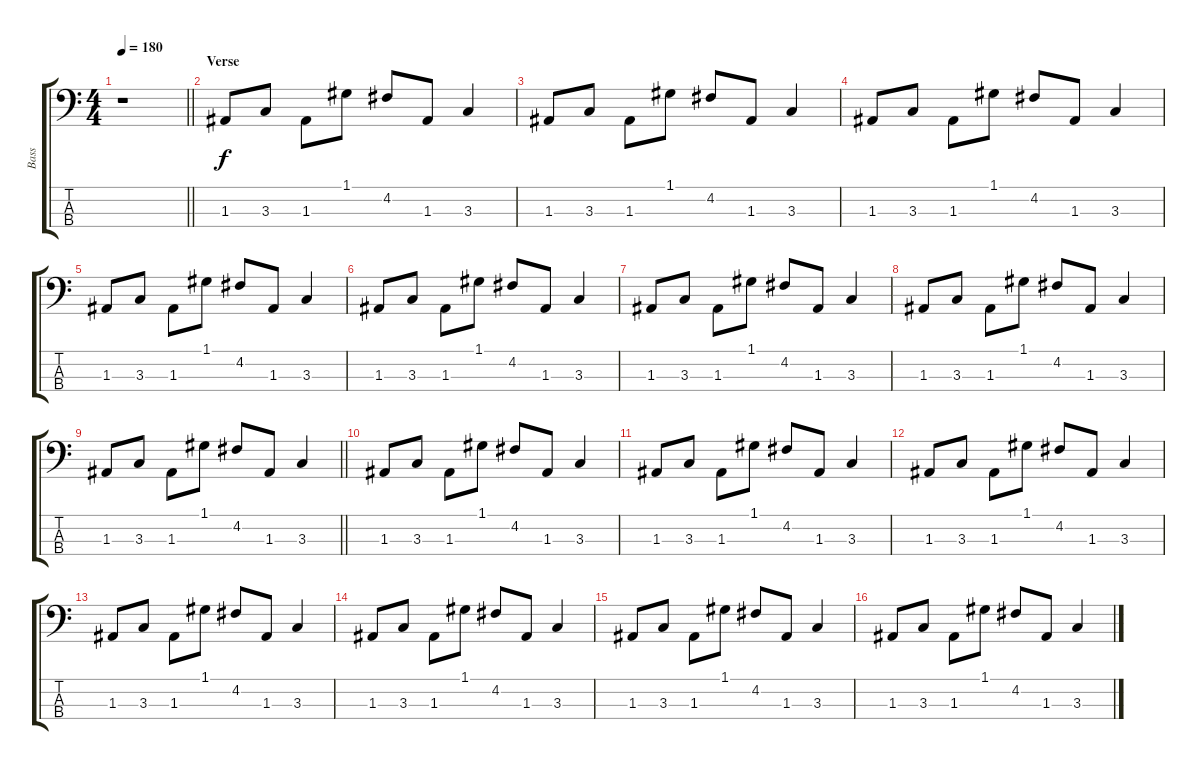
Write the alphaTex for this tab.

\track ("Bass" "Bass") {instrument electricbassfinger}
\staff {score tabs}
\tuning (G2 D2 A1 E1) {hide}
\ts (4 4)
\tempo 180
\clef f4
\barLineRight lightlight
\ks c
r.1{dy f} |
\section ("" "Verse")
1.3.8 3.3.8 1.3.8 1.1.8 4.2.8 1.3.8 3.3.4 |
1.3.8 3.3.8 1.3.8 1.1.8 4.2.8 1.3.8 3.3.4 |
1.3.8 3.3.8 1.3.8 1.1.8 4.2.8 1.3.8 3.3.4 |
1.3.8 3.3.8 1.3.8 1.1.8 4.2.8 1.3.8 3.3.4 |
1.3.8 3.3.8 1.3.8 1.1.8 4.2.8 1.3.8 3.3.4 |
1.3.8 3.3.8 1.3.8 1.1.8 4.2.8 1.3.8 3.3.4 |
1.3.8 3.3.8 1.3.8 1.1.8 4.2.8 1.3.8 3.3.4 |
\barLineRight lightlight
1.3.8 3.3.8 1.3.8 1.1.8 4.2.8 1.3.8 3.3.4 |
1.3.8 3.3.8 1.3.8 1.1.8 4.2.8 1.3.8 3.3.4 |
1.3.8 3.3.8 1.3.8 1.1.8 4.2.8 1.3.8 3.3.4 |
1.3.8 3.3.8 1.3.8 1.1.8 4.2.8 1.3.8 3.3.4 |
1.3.8 3.3.8 1.3.8 1.1.8 4.2.8 1.3.8 3.3.4 |
1.3.8 3.3.8 1.3.8 1.1.8 4.2.8 1.3.8 3.3.4 |
1.3.8 3.3.8 1.3.8 1.1.8 4.2.8 1.3.8 3.3.4 |
1.3.8 3.3.8 1.3.8 1.1.8 4.2.8 1.3.8 3.3.4
